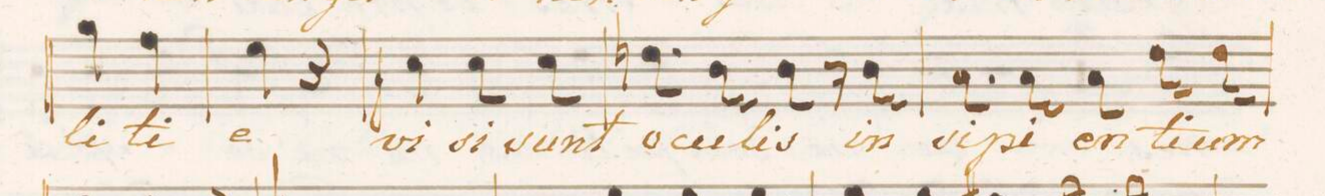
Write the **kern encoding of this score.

**kern	**text	**dynam
*I"Tenore.	*	*
*clefC4	*	*
*k[f#]	*	*
*M2/4	*	*
4f#\	-li-	.
4e\	-ti-	.
=24	=24	=24
4d\	-e	.
4r	.	.
=25	=25	=25
4B\	vi-	f
8B\	-si	.
8B\	sunt	.
=26	=26	=26
8.cn\	o-	.
16A\	-cu-	.
8A\	-lis	.
16r	.	.
16A\	in-	.
=27	=27	=27
8.G\	-si-	.
16G\	-pi-	.
8G\	-en-	.
16c\	-ti-	.
16c\	-um	.
=28	=28	=28
*-	*-	*-
